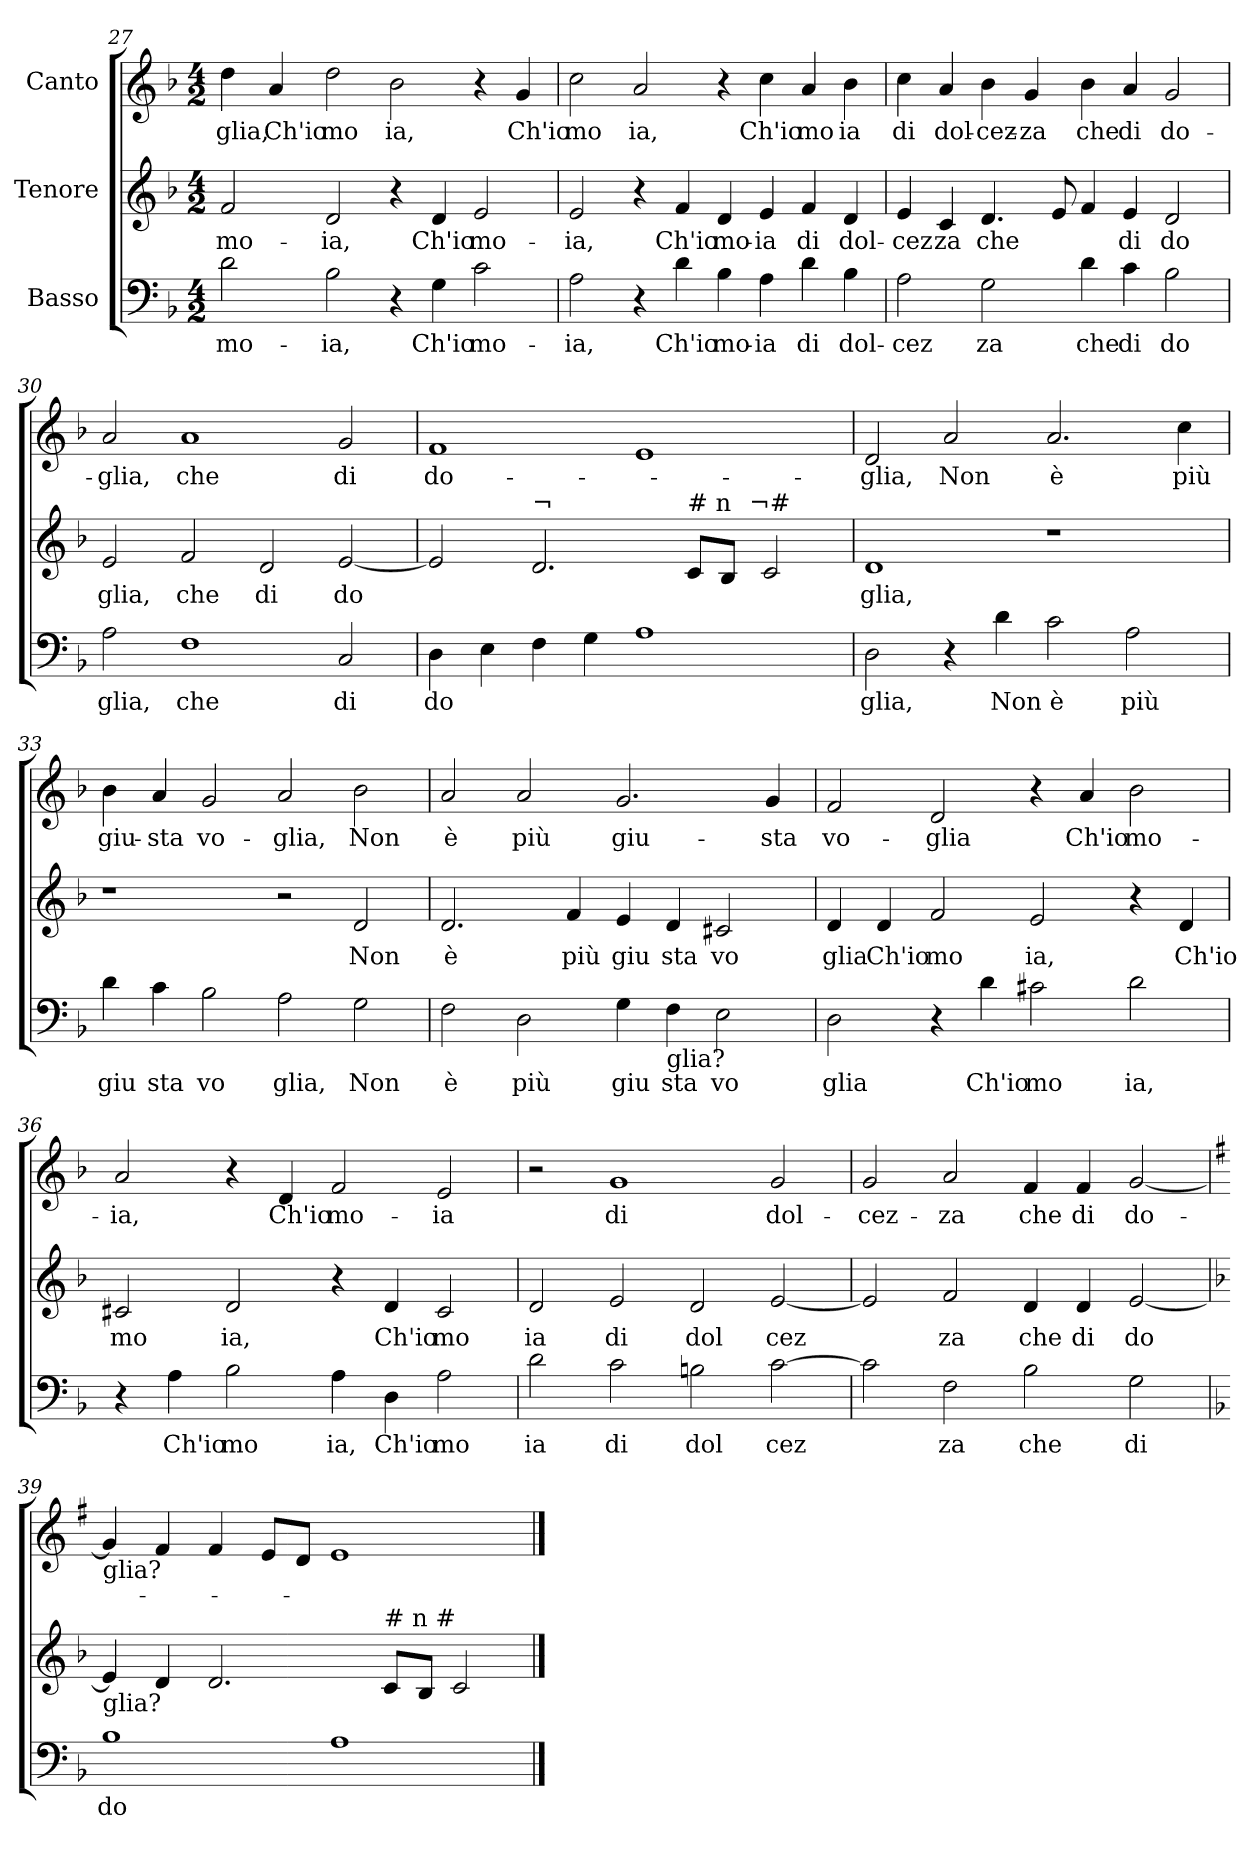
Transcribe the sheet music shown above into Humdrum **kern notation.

**kern	**text	**kern	**text	**kern	**text
*part3	*part3	*part2	*part2	*part1	*part1
*staff3	*staff3	*staff2	*staff2	*staff1	*staff1
*I"Basso	*	*I"Tenore	*	*I"Canto	*
*clefF4	*	*clefG2	*	*clefG2	*
*k[b-]	*	*k[b-]	*	*k[b-]	*
*F:	*	*F:	*	*F:	*
*M4/2	*	*M4/2	*	*M4/2	*
=27	=27	=27	=27	=27	=27
!	!LO:LY:b	!	!LO:LY:b	!	!LO:LY:b
2d\	mo-	2f/	mo-	4dd\	glia,
!	!	!	!	!	!LO:LY:b
.	.	.	.	4a/	Ch'io
!	!LO:LY:b	!	!LO:LY:b	!	!LO:LY:b
2B-\	-ia,	2d/	-ia,	2dd\	mo
!	!	!	!	!	!LO:LY:b
4r	.	4r	.	2b-\	ia,
!	!LO:LY:b	!	!LO:LY:b	!	!
4G\	Ch'io	4d/	Ch'io	.	.
!	!LO:LY:b	!	!LO:LY:b	!	!
2c\	mo-	2e/	mo-	4r	.
!	!	!	!	!	!LO:LY:b
.	.	.	.	4g/	Ch'io
=28	=28	=28	=28	=28	=28
!	!LO:LY:b	!	!LO:LY:b	!	!LO:LY:b
2A\	-ia,	2e/	-ia,	2cc\	mo
!	!	!	!	!	!LO:LY:b
4r	.	4r	.	2a/	ia,
!	!LO:LY:b	!	!LO:LY:b	!	!
4d\	Ch'io	4f/	Ch'io	.	.
!	!LO:LY:b	!	!LO:LY:b	!	!
4B-\	mo-	4d/	mo-	4r	.
!	!LO:LY:b	!	!LO:LY:b	!	!LO:LY:b
4A\	-ia	4e/	-ia	4cc\	Ch'io
!	!LO:LY:b	!	!LO:LY:b	!	!LO:LY:b
4d\	di	4f/	di	4a/	mo
!	!LO:LY:b	!	!LO:LY:b	!	!LO:LY:b
4B-\	dol-	4d/	dol-	4b-\	ia
!!LO:LB:g=z
=29	=29	=29	=29	=29	=29
!	!LO:LY:b	!	!LO:LY:b	!	!LO:LY:b
2A\	-cez	4e/	-cez	4cc\	di
!	!	!	!LO:LY:b	!	!LO:LY:b
.	.	4c/	za	4a/	dol-
!	!LO:LY:b	!	!LO:LY:b	!	!LO:LY:b
2G\	za	4.d/	che	4b-\	-cez-
!	!	!	!	!	!LO:LY:b
.	.	.	.	4g/	-za
.	.	8e/	.	.	.
!	!LO:LY:b	!	!	!	!LO:LY:b
4d\	che	4f/	.	4b-\	che
!	!LO:LY:b	!	!LO:LY:b	!	!LO:LY:b
4c\	di	4e/	di	4a/	di
!	!LO:LY:b	!	!LO:LY:b	!	!LO:LY:b
2B-\	do	2d/	do	2g/	do-
=30	=30	=30	=30	=30	=30
!	!LO:LY:b	!	!LO:LY:b	!	!LO:LY:b
2A\	glia,	2e/	glia,	2a/	-glia,
!	!LO:LY:b	!	!LO:LY:b	!	!LO:LY:b
1F	che	2f/	che	1a	che
!	!	!	!LO:LY:b	!	!
.	.	2d/	di	.	.
!	!LO:LY:b	!	!LO:LY:b	!	!LO:LY:b
2C/	di	[<2e/	do	2g/	di
=31	=31	=31	=31	=31	=31
!	!LO:LY:b	!	!	!	!LO:LY:b
*	*	*^	*	*	*
4D\	do	2e/]	1ryy	.	1f	do-
4E\	.	.	.	.	.	.
!	!	!LO:TX:a:t=¬	!	!	!	!
4F\	.	2.d/	.	.	.	.
4G\	.	.	.	.	.	.
1A	.	.	4...ryy	.	1e	.
!	!	!LO:TX:a:t=# n	!	!	!	!
.	.	8c/L	.	.	.	.
.	.	8B-/J	.	.	.	.
!	!	!	!LO:TX:a:t=¬#	!	!	!
.	.	.	2ryy	.	.	.
.	.	2c/	.	.	.	.
.	.	.	32ryy	.	.	.
=32	=32	=32	=32	=32	=32	=32
!	!LO:LY:b	!	!	!LO:LY:b	!	!LO:LY:b
*	*	*v	*v	*	*	*
2D\	glia,	1d	glia,	2d/	-glia,
!	!	!	!	!	!LO:LY:b
4r	.	.	.	2a/	Non
!	!LO:LY:b	!	!	!	!
4d\	Non	.	.	.	.
!	!LO:LY:b	!	!	!	!LO:LY:b
2c\	è	1r	.	2.a/	è
!	!LO:LY:b	!	!	!	!
2A\	più	.	.	.	.
!	!	!	!	!	!LO:LY:b
.	.	.	.	4cc\	più
=33	=33	=33	=33	=33	=33
!	!LO:LY:b	!	!	!	!LO:LY:b
4d\	giu	1r	.	4b-\	giu-
!	!LO:LY:b	!	!	!	!LO:LY:b
4c\	sta	.	.	4a/	-sta
!	!LO:LY:b	!	!	!	!LO:LY:b
2B-\	vo	.	.	2g/	vo-
!	!LO:LY:b	!	!	!	!LO:LY:b
2A\	glia,	2r	.	2a/	-glia,
!	!LO:LY:b	!	!LO:LY:b	!	!LO:LY:b
2G\	Non	2d/	Non	2b-\	Non
=34	=34	=34	=34	=34	=34
!	!LO:LY:b	!	!LO:LY:b	!	!LO:LY:b
2F\	è	2.d/	è	2a/	è
!	!LO:LY:b	!	!	!	!LO:LY:b
2D\	più	.	.	2a/	più
!	!	!	!LO:LY:b	!	!
.	.	4f/	più	.	.
!	!LO:LY:b	!	!LO:LY:b	!	!LO:LY:b
4G\	giu	4e/	giu	2.g/	giu-
!LO:TX:b:t=glia?	!	!	!	!	!
!	!LO:LY:b	!	!LO:LY:b	!	!
4F\	sta	4d/	sta	.	.
!	!LO:LY:b	!	!LO:LY:b	!	!
2E\	vo	2c#X/	vo	.	.
!	!	!	!	!	!LO:LY:b
.	.	.	.	4g/	-sta
!!LO:LB:g=z
=35	=35	=35	=35	=35	=35
!	!LO:LY:b	!	!LO:LY:b	!	!LO:LY:b
2D\	glia	4d/	glia	2f/	vo-
!	!	!	!LO:LY:b	!	!
.	.	4d/	Ch'io	.	.
!	!	!	!LO:LY:b	!	!LO:LY:b
4r	.	2f/	mo	2d/	-glia
!	!LO:LY:b	!	!	!	!
4d\	Ch'io	.	.	.	.
!	!LO:LY:b	!	!LO:LY:b	!	!
2c#X\	mo	2e/	ia,	4r	.
!	!	!	!	!	!LO:LY:b
.	.	.	.	4a/	Ch'io
!	!LO:LY:b	!	!	!	!LO:LY:b
2d\	ia,	4r	.	2b-\	mo-
!	!	!	!LO:LY:b	!	!
.	.	4d/	Ch'io	.	.
=36	=36	=36	=36	=36	=36
!	!	!	!LO:LY:b	!	!LO:LY:b
4r	.	2c#X/	mo	2a/	-ia,
!	!LO:LY:b	!	!	!	!
4A\	Ch'io	.	.	.	.
!	!LO:LY:b	!	!LO:LY:b	!	!
2B-\	mo	2d/	ia,	4r	.
!	!	!	!	!	!LO:LY:b
.	.	.	.	4d/	Ch'io
!	!LO:LY:b	!	!	!	!LO:LY:b
4A\	ia,	4r	.	2f/	mo-
!	!LO:LY:b	!	!LO:LY:b	!	!
4D\	Ch'io	4d/	Ch'io	.	.
!	!LO:LY:b	!	!LO:LY:b	!	!LO:LY:b
2A\	mo	2c#/	mo	2e/	-ia
=37	=37	=37	=37	=37	=37
!	!LO:LY:b	!	!LO:LY:b	!	!
2d\	ia	2d/	ia	2r	.
!	!LO:LY:b	!	!LO:LY:b	!	!LO:LY:b
2c\	di	2e/	di	1g	di
!	!LO:LY:b	!	!LO:LY:b	!	!
2Bn\	dol	2d/	dol	.	.
!	!LO:LY:b	!	!LO:LY:b	!	!LO:LY:b
[>2c\	cez	[<2e/	cez	2g/	dol-
=38	=38	=38	=38	=38	=38
!	!	!	!	!	!LO:LY:b
2c\]	.	2e/]	.	2g/	-cez-
!	!LO:LY:b	!	!LO:LY:b	!	!LO:LY:b
2F\	za	2f/	za	2a/	-za
!	!LO:LY:b	!	!LO:LY:b	!	!LO:LY:b
2B-\	che	4d/	che	4f/	che
!	!	!	!LO:LY:b	!	!LO:LY:b
.	.	4d/	di	4f/	di
!	!LO:LY:b	!	!LO:LY:b	!	!LO:LY:b
2G\	di	[<2e/	do	[<2g/	do-
=39	=39	=39	=39	=39	=39
*	*	*	*	*k[f#]	*
*	*	*	*	*G:	*
!	!	!	!	!LO:TX:b:t=glia?	!
!	!	!LO:TX:b:t=glia?	!	!	!
!	!LO:LY:b	!	!	!	!
1B-	do	4e/]	.	4g/]	.
.	.	4d/	.	4f#/	.
.	.	2.d/	.	4f#/	.
.	.	.	.	8e/L	.
.	.	.	.	8d/J	.
1A	.	.	.	1e	.
!	!	!LO:TX:a:t=# n #	!	!	!
.	.	8c/L	.	.	.
.	.	8B-/J	.	.	.
.	.	2c/	.	.	.
==	==	==	==	==	==
*-	*-	*-	*-	*-	*-
